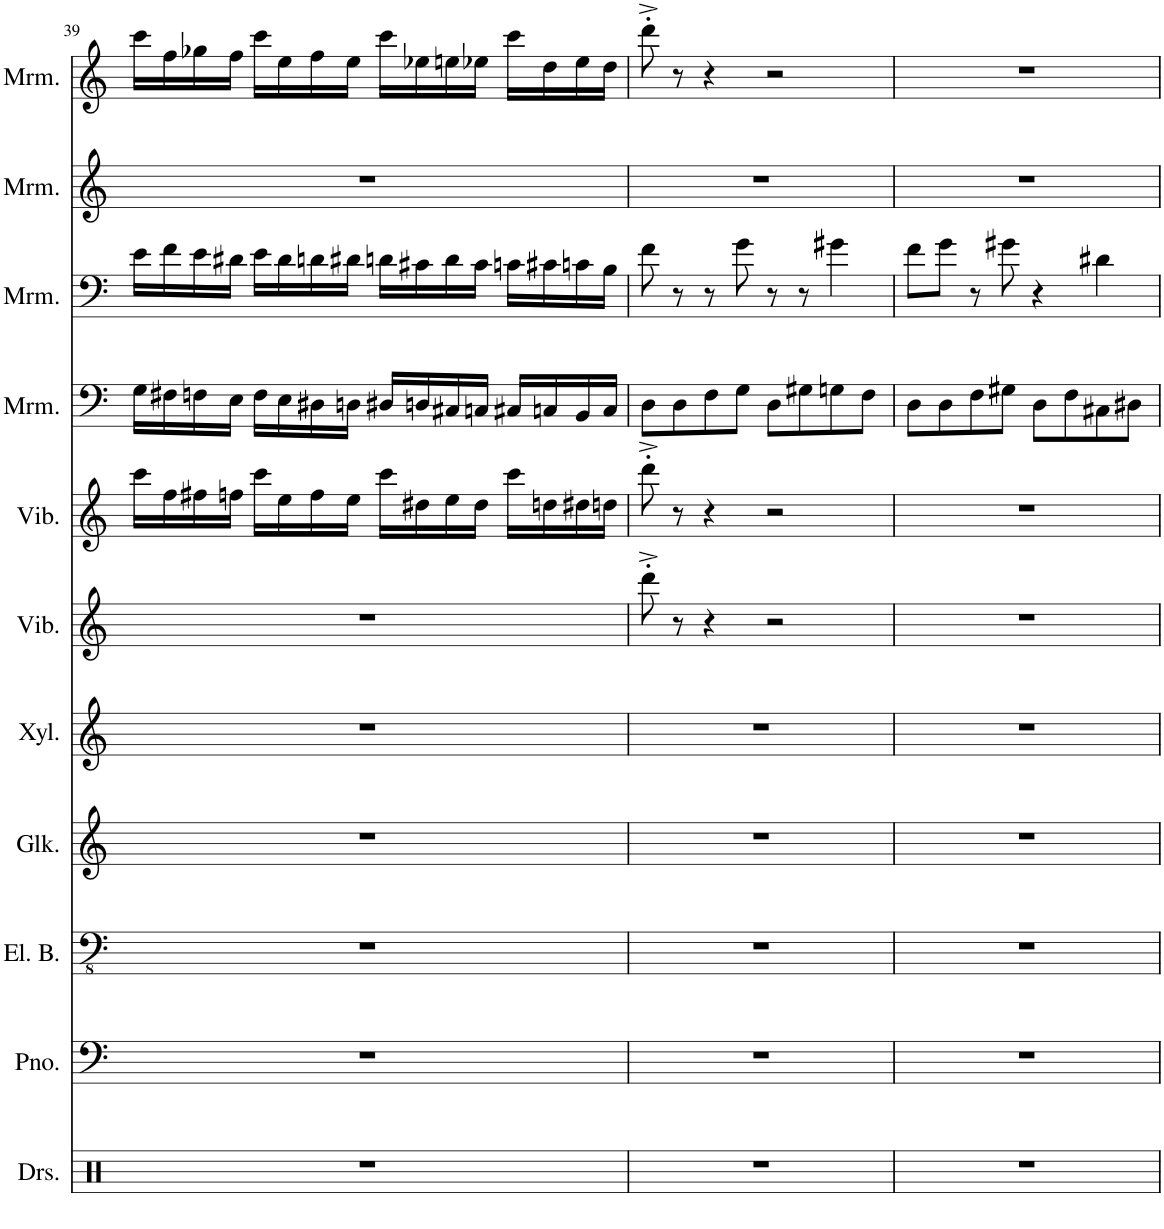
**kern	**kern	**kern	**kern	**kern	**kern	**kern	**kern	**kern	**kern	**kern
*part11	*part10	*part9	*part8	*part7	*part6	*part5	*part4	*part3	*part2	*part1
*staff11	*staff10	*staff9	*staff8	*staff7	*staff6	*staff5	*staff4	*staff3	*staff2	*staff1
*I"Drumset	*I"Piano	*I"Electric Bass	*I"Glockenspiel	*I"Xylophone	*I"Vibraphone	*I"Vibraphone	*I"Marimba	*I"Marimba	*I"Marimba	*I"Marimba
*I'Drs.	*I'Pno.	*I'El. B.	*I'Glk.	*I'Xyl.	*I'Vib.	*I'Vib.	*I'Mrm.	*I'Mrm.	*I'Mrm.	*I'Mrm.
!!LO:PB:g=z
*clefX	*clefF4	*clefFv4	*clefG2	*clefG2	*clefG2	*clefG2	*clefF4	*clefF4	*clefG2	*clefG2
*	*	*	*Trd-14c-24	*Trd-7c-12	*	*	*	*	*	*
*k[]	*k[]	*k[]	*k[]	*k[]	*k[]	*k[]	*k[]	*k[]	*k[]	*k[]
*M4/4	*M4/4	*M4/4	*M4/4	*M4/4	*M4/4	*M4/4	*M4/4	*M4/4	*M4/4	*M4/4
=39	=39	=39	=39	=39	=39	=39	=39	=39	=39	=39
1r	1r	1r	1r	1r	1r	16ccc\LL	16G\LL	16e\LL	1r	16ccc\LL
.	.	.	.	.	.	16ff\	16F#X\	16f\	.	16ff\
.	.	.	.	.	.	16ff#X\	16Fn\	16e\	.	16gg-X\
.	.	.	.	.	.	16ffn\JJ	16E\JJ	16d#X\JJ	.	16ff\JJ
.	.	.	.	.	.	16ccc\LL	16F\LL	16e\LL	.	16ccc\LL
.	.	.	.	.	.	16ee\	16E\	16d#\	.	16ee\
.	.	.	.	.	.	16ff\	16D#X\	16dn\	.	16ff\
.	.	.	.	.	.	16ee\JJ	16Dn\JJ	16d#X\JJ	.	16ee\JJ
.	.	.	.	.	.	16ccc\LL	16D#X/LL	16dn\LL	.	16ccc\LL
.	.	.	.	.	.	16dd#X\	16Dn/	16c#X\	.	16ee-X\
.	.	.	.	.	.	16ee\	16C#X/	16d\	.	16een\
.	.	.	.	.	.	16dd#\JJ	16Cn/JJ	16c#\JJ	.	16ee-X\JJ
.	.	.	.	.	.	16ccc\LL	16C#X/LL	16cn\LL	.	16ccc\LL
.	.	.	.	.	.	16ddn\	16Cn/	16c#X\	.	16dd\
.	.	.	.	.	.	16dd#X\	16BB/	16cn\	.	16ee-\
.	.	.	.	.	.	16ddn\JJ	16C/JJ	16B\JJ	.	16dd\JJ
=40	=40	=40	=40	=40	=40	=40	=40	=40	=40	=40
1r	1r	1r	1r	1r	8ddd'^\	8ddd'^\	8D\L	8f\	1r	8ddd'^\
.	.	.	.	.	8r	8r	8D\	8r	.	8r
.	.	.	.	.	4r	4r	8F\	8r	.	4r
.	.	.	.	.	.	.	8G\J	8g\	.	.
.	.	.	.	.	2r	2r	8D\L	8r	.	2r
.	.	.	.	.	.	.	8G#X\	8r	.	.
.	.	.	.	.	.	.	8Gn\	4g#X\	.	.
.	.	.	.	.	.	.	8F\J	.	.	.
=41	=41	=41	=41	=41	=41	=41	=41	=41	=41	=41
1r	1r	1r	1r	1r	1r	1r	8D\L	8f\L	1r	1r
.	.	.	.	.	.	.	8D\	8g\J	.	.
.	.	.	.	.	.	.	8F\	8r	.	.
.	.	.	.	.	.	.	8G#X\J	8g#X\	.	.
.	.	.	.	.	.	.	8D\L	4r	.	.
.	.	.	.	.	.	.	8F\	.	.	.
.	.	.	.	.	.	.	8C#X\	4d#X\	.	.
.	.	.	.	.	.	.	8D#X\J	.	.	.
=	=	=	=	=	=	=	=	=	=	=
*-	*-	*-	*-	*-	*-	*-	*-	*-	*-	*-
